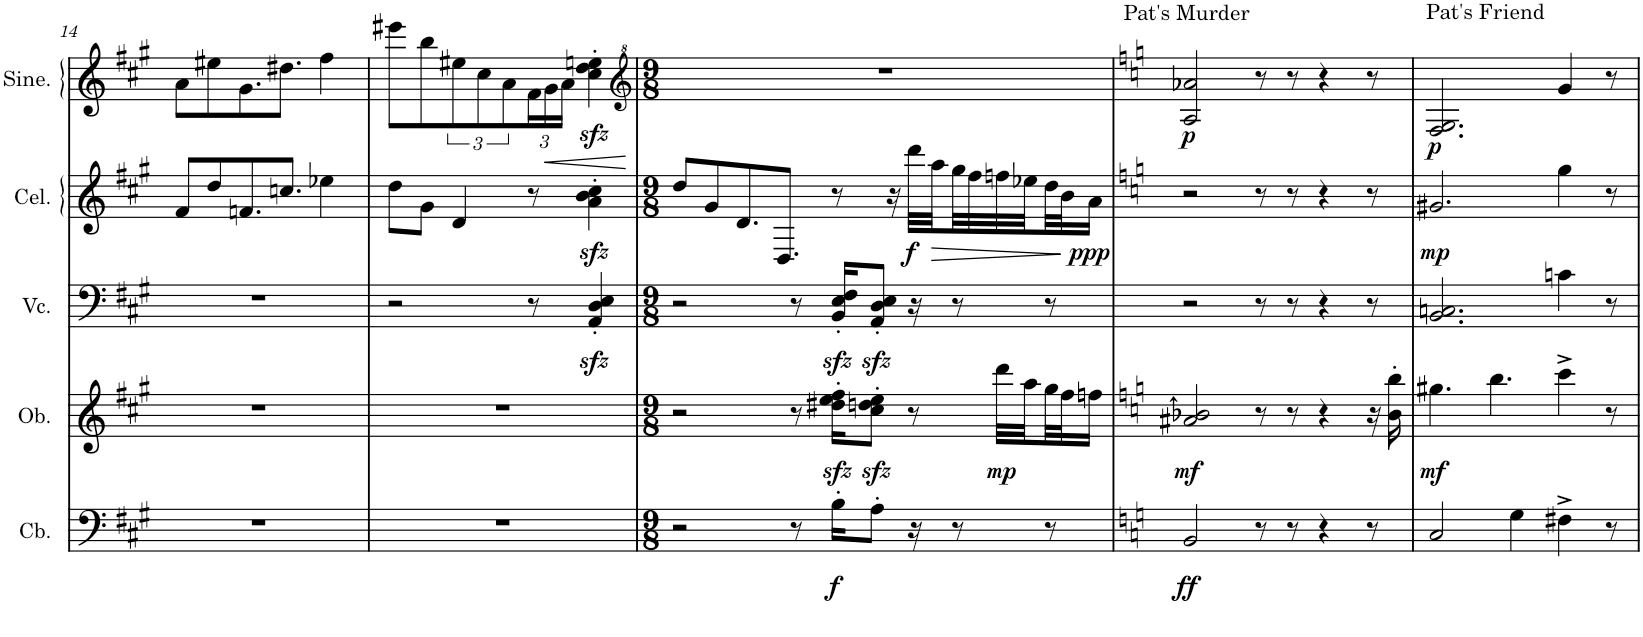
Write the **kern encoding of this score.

**kern	**dynam	**kern	**dynam	**kern	**kern	**dynam	**kern	**dynam
*part5	*part5	*part4	*part4	*part3	*part2	*part2	*part1	*part1
*staff5	*staff5	*staff4	*staff4	*staff3	*staff2	*staff2	*staff1	*staff1
*I"Contrabass	*	*I"Oboe	*	*I"Violoncello	*I"Celesta	*	*I"Sine Synthesiser	*
*I'Cb.	*	*I'Ob.	*	*I'Vc.	*I'Cel.	*	*I'Sine.	*
!!LO:PB:g=z
*clefF4	*	*clefG2	*	*clefF4	*clefG2	*	*clefG2	*
*Trd7c12	*	*	*	*	*Trd-7c-12	*	*	*
*k[f#c#g#]	*	*k[f#c#g#]	*	*k[f#c#g#]	*k[f#c#g#]	*	*k[f#c#g#]	*
*M7/8	*	*M7/8	*	*M7/8	*M7/8	*	*M7/8	*
=14	=14	=14	=14	=14	=14	=14	=14	=14
2..r	.	2..r	.	2..r	8f#/L	.	8a\L	.
.	.	.	.	.	8dd/	.	8ee#X\	.
.	.	.	.	.	8.fn/	.	8.g#\	.
.	.	.	.	.	8.ccn/J	.	8.dd#X\J	.
.	.	.	.	.	4ee-X\	.	4ff#\	.
=15	=15	=15	=15	=15	=15	=15	=15	=15
2..r	.	2..r	.	2r	8dd\L	.	8eee#X\L	.
.	.	.	.	.	8g#\J	.	8bb\	.
.	.	.	.	.	4d/	.	12ee#X\	.
.	.	.	.	.	.	.	12cc#\	.
.	.	.	.	.	.	.	12a\	.
*	*	*	*	*	*	*	*Xbrackettup	*
.	.	.	.	8r	8r	.	24f#\L	.
!	!	!	!	!	!	!	!	!LO:HP:b
.	.	.	.	.	.	.	24g#\	<
.	.	.	.	.	.	.	24a\JJ	.
.	.	.	.	4AA/zz<' 4D/zz<' 4E/zz<'	4a\zz<' 4b\zz<' 4cc#\zz<'	.	4cc#\zz<' 4dd\zz<' 4een\zz<'	.
.	.	.	.	.	.	.	.	[
=16	=16	=16	=16	=16	=16	=16	=16	=16
*	*	*	*	*	*	*	*clefG^2	*
*M9/8	*	*M9/8	*	*M9/8	*M9/8	*	*M9/8	*
2r	.	2r	.	2r	8dd/L	.	8%9r	.
.	.	.	.	.	8g#/	.	.	.
.	.	.	.	.	8.d/	.	.	.
.	.	.	.	.	8.D/J	.	.	.
8r	.	8r	.	8r	.	.	.	.
!	!LO:DY:b	!	!	!	!	!	!	!
16B'\KL	f	16dd#X\zz<' 16ee\zz<' 16ff#\zz<'KL	.	16BB/zz<' 16E/zz<' 16F#/zz<'KL	8r	.	.	.
8A'\J	.	8cc#\zz<' 8ddn\zz<' 8ee\zz<'J	.	8AA/zz<' 8D/zz<' 8E/zz<'J	.	.	.	.
.	.	.	.	.	16r	.	.	.
!	!	!	!	!	!	!LO:DY:b	!	!
16r	.	8r	.	16r	32ddd\LLL	f	.	.
!	!	!	!	!	!	!LO:HP:b	!	!
.	.	.	.	.	32aa\	>	.	.
8r	.	.	.	8r	32gg#\	.	.	.
.	.	.	.	.	32ff#\	.	.	.
!	!	!	!LO:DY:b	!	!	!	!	!
.	.	32ddd\LLL	mp	.	32ffn\	.	.	.
.	.	32aa\	.	.	32ee-X\	.	.	.
8r	.	32gg#\	.	8r	32dd\	.	.	.
.	.	32ff#\J	.	.	32b\J	.	.	.
!	!	!	!	!	!	!LO:DY:n=1:b	!	!
.	.	16ffn\JJ	.	.	16a\JJ	] ppp	.	.
=17	=17	=17	=17	=17	=17	=17	=17	=17
*k[]	*	*k[]	*	*	*k[]	*	*k[]	*
!	!	!	!	!	!	!	!LO:TX:a:t=Pat's Murder	!
!	!LO:DY:b	!	!LO:DY:b	!	!	!	!	!LO:DY:b
2BB/	ff	2a#X/ 2bn/	mf	2r	2r	.	2a/ 2aa-X/	p
8r	.	8r	.	8r	8r	.	8r	.
8r	.	8r	.	8r	8r	.	8r	.
4r	.	4r	.	4r	4r	.	4r	.
8r	.	16r	.	8r	8r	.	8r	.
.	.	16b\' 16bb\'	.	.	.	.	.	.
=18	=18	=18	=18	=18	=18	=18	=18	=18
!	!	!	!	!	!	!	!LO:TX:a:t=Pat's Friend	!
!	!	!	!LO:DY:b	!	!	!LO:DY:b	!	!LO:DY:b
2C/	.	4.gg#X\	mf	2.BB/ 2.Cn/	2.g#X/	mp	2.f/ 2.g/	p
.	.	4.bb\	.	.	.	.	.	.
4G\	.	.	.	.	.	.	.	.
4F#X^\	.	4ccc^\	.	4cn\	4gg\	.	4gg/	.
8r	.	8r	.	8r	8r	.	8r	.
=	=	=	=	=	=	=	=	=
*-	*-	*-	*-	*-	*-	*-	*-	*-
